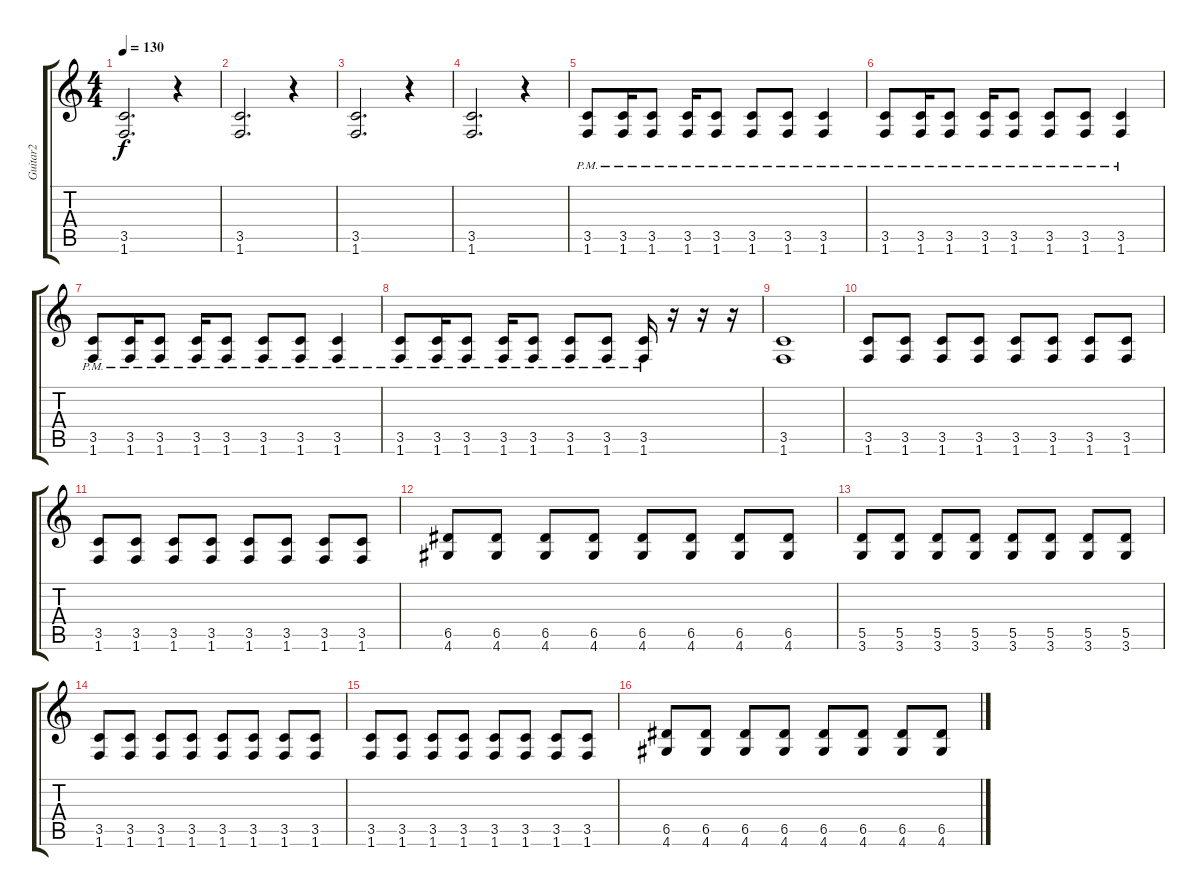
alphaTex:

\track ("Guitar2" "Guitar2") {instrument overdrivenguitar}
\staff {score tabs}
\tuning (E4 B3 G3 D3 A2 E2) {hide}
\ts (4 4)
\tempo 130
\clef g2
\ks c
(3.5 1.6).2{d dy f} r.4 |
(3.5 1.6).2{d} r.4 |
(3.5 1.6).2{d} r.4 |
(3.5 1.6).2{d} r.4 |
(3.5{pm} 1.6{pm}).8 (3.5{pm} 1.6{pm}).16 (3.5{pm} 1.6{pm}).8 (3.5{pm} 1.6{pm}).16 (3.5{pm} 1.6{pm}).8 (3.5{pm} 1.6{pm}).8 (3.5{pm} 1.6{pm}).8 (3.5{pm} 1.6{pm}).4 |
(3.5{pm} 1.6{pm}).8 (3.5{pm} 1.6{pm}).16 (3.5{pm} 1.6{pm}).8 (3.5{pm} 1.6{pm}).16 (3.5{pm} 1.6{pm}).8 (3.5{pm} 1.6{pm}).8 (3.5{pm} 1.6{pm}).8 (3.5{pm} 1.6{pm}).4 |
(3.5{pm} 1.6{pm}).8 (3.5{pm} 1.6{pm}).16 (3.5{pm} 1.6{pm}).8 (3.5{pm} 1.6{pm}).16 (3.5{pm} 1.6{pm}).8 (3.5{pm} 1.6{pm}).8 (3.5{pm} 1.6{pm}).8 (3.5{pm} 1.6{pm}).4 |
(3.5{pm} 1.6{pm}).8 (3.5{pm} 1.6{pm}).16 (3.5{pm} 1.6{pm}).8 (3.5{pm} 1.6{pm}).16 (3.5{pm} 1.6{pm}).8 (3.5{pm} 1.6{pm}).8 (3.5{pm} 1.6{pm}).8 (3.5{pm} 1.6{pm}).16 r.16 r.16 r.16 |
(3.5 1.6).1 |
(3.5 1.6).8 (3.5 1.6).8 (3.5 1.6).8 (3.5 1.6).8 (3.5 1.6).8 (3.5 1.6).8 (3.5 1.6).8 (3.5 1.6).8 |
(3.5 1.6).8 (3.5 1.6).8 (3.5 1.6).8 (3.5 1.6).8 (3.5 1.6).8 (3.5 1.6).8 (3.5 1.6).8 (3.5 1.6).8 |
(6.5 4.6).8 (6.5 4.6).8 (6.5 4.6).8 (6.5 4.6).8 (6.5 4.6).8 (6.5 4.6).8 (6.5 4.6).8 (6.5 4.6).8 |
(5.5 3.6).8 (5.5 3.6).8 (5.5 3.6).8 (5.5 3.6).8 (5.5 3.6).8 (5.5 3.6).8 (5.5 3.6).8 (5.5 3.6).8 |
(3.5 1.6).8 (3.5 1.6).8 (3.5 1.6).8 (3.5 1.6).8 (3.5 1.6).8 (3.5 1.6).8 (3.5 1.6).8 (3.5 1.6).8 |
(3.5 1.6).8 (3.5 1.6).8 (3.5 1.6).8 (3.5 1.6).8 (3.5 1.6).8 (3.5 1.6).8 (3.5 1.6).8 (3.5 1.6).8 |
(6.5 4.6).8 (6.5 4.6).8 (6.5 4.6).8 (6.5 4.6).8 (6.5 4.6).8 (6.5 4.6).8 (6.5 4.6).8 (6.5 4.6).8
